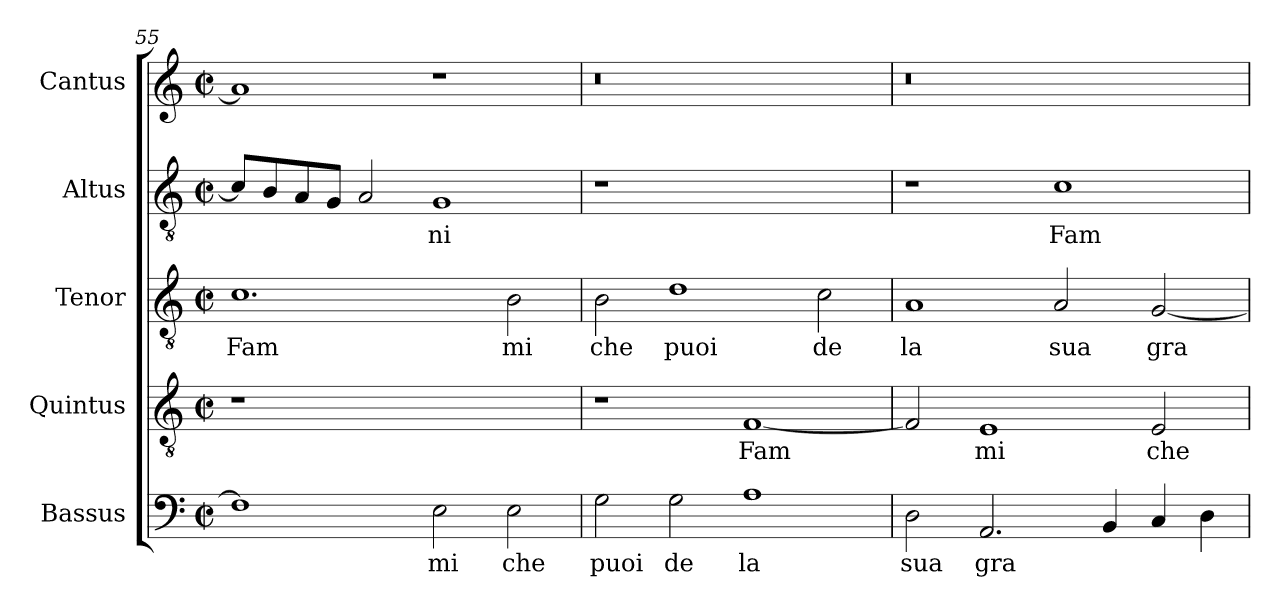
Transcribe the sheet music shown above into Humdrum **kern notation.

**kern	**text	**kern	**text	**kern	**text	**kern	**text	**kern	**text
*part5	*part5	*part4	*part4	*part3	*part3	*part2	*part2	*part1	*part1
*staff5	*staff5	*staff4	*staff4	*staff3	*staff3	*staff2	*staff2	*staff1	*staff1
*I"Bassus	*	*I"Quintus	*	*I"Tenor	*	*I"Altus	*	*I"Cantus	*
!!LO:PB:g=z
*clefF4	*	*clefGv2	*	*clefGv2	*	*clefGv2	*	*clefG2	*
*k[]	*	*k[]	*	*k[]	*	*k[]	*	*k[]	*
*C:	*	*C:	*	*C:	*	*C:	*	*C:	*
*M2/2	*	*M2/2	*	*M2/2	*	*M2/2	*	*M2/2	*
*met(c|)	*	*met(c|)	*	*met(c|)	*	*met(c|)	*	*met(c|)	*
=55	=55	=55	=55	=55	=55	=55	=55	=55	=55
!	!LO:LY:b:cj	!	!	!	!LO:LY:b:cj	!	!LO:LY:b:cj	!	!LO:LY:b:cj
1F]	.	1r	.	1.c	Fam	8c/L]	.	1a]	.
!	!	!	!	!	!	!	!LO:LY:b:cj	!	!
.	.	.	.	.	.	8B/	.	.	.
!	!	!	!	!	!	!	!LO:LY:b:cj	!	!
.	.	.	.	.	.	8A/	.	.	.
!	!	!	!	!	!	!	!LO:LY:b:cj	!	!
.	.	.	.	.	.	8G/J	.	.	.
!	!	!	!	!	!	!	!LO:LY:b:cj	!	!
.	.	.	.	.	.	2A/	.	.	.
!	!LO:LY:b:cj	!	!	!	!	!	!LO:LY:b:cj	!	!
2E\	mi	1ryy	.	.	.	1G	ni	1r	.
!	!LO:LY:b:cj	!	!	!	!LO:LY:b:cj	!	!	!	!
2E\	che	.	.	2B\	mi	.	.	.	.
=56	=56	=56	=56	=56	=56	=56	=56	=56	=56
!	!LO:LY:b:cj	!	!	!	!LO:LY:b:cj	!	!	!	!
2G\	puoi	1r	.	2B\	che	1r	.	0r	.
!	!LO:LY:b:cj	!	!	!	!LO:LY:b:cj	!	!	!	!
2G\	de	.	.	1d	puoi	.	.	.	.
!	!LO:LY:b:cj	!	!LO:LY:b:cj	!	!	!	!	!	!
1A	la	[<1F	Fam-	.	.	1ryy	.	.	.
!	!	!	!	!	!LO:LY:b:cj	!	!	!	!
.	.	.	.	2c\	de	.	.	.	.
=57	=57	=57	=57	=57	=57	=57	=57	=57	=57
!	!LO:LY:b:cj	!	!LO:LY:b:cj	!	!LO:LY:b:cj	!	!	!	!
2D\	sua	2F/]	--	1A	la	1r	.	0r	.
!	!LO:LY:b:cj	!	!LO:LY:b:cj	!	!	!	!	!	!
2.AA/	gra-	1E	-mi	.	.	.	.	.	.
!	!	!	!	!	!LO:LY:b:cj	!	!LO:LY:b:cj	!	!
.	.	.	.	2A/	sua	1c	Fam-	.	.
!	!LO:LY:b:cj	!	!	!	!	!	!	!	!
4BB/	--	.	.	.	.	.	.	.	.
!	!LO:LY:b:cj	!	!LO:LY:b:cj	!	!LO:LY:b:cj	!	!	!	!
4C/	--	2E/	che	[<2G/	gra	.	.	.	.
!	!LO:LY:b:cj	!	!	!	!	!	!	!	!
4D\	--	.	.	.	.	.	.	.	.
=	=	=	=	=	=	=	=	=	=
*-	*-	*-	*-	*-	*-	*-	*-	*-	*-
